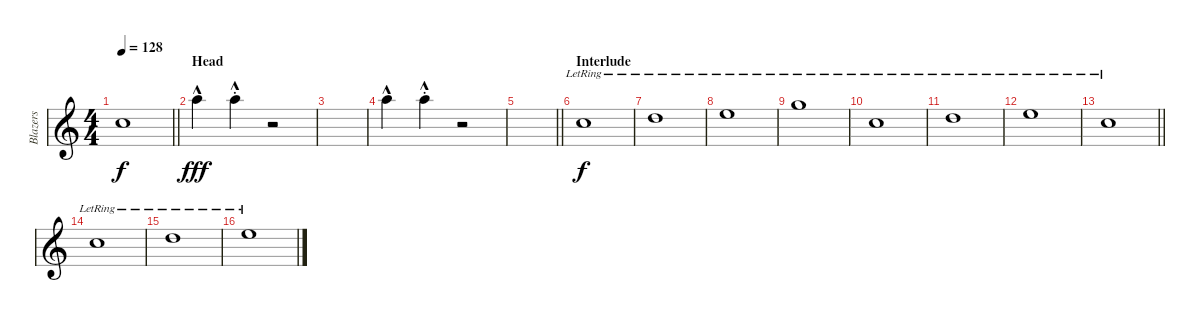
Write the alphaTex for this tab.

\track ("Blazers" "Blazers") {instrument overdrivenguitar}
\staff {score}
\tuning (E4 B3 G3 D3 A2 E2) {hide}
\ts (4 4)
\tempo 128
\clef g2
\barLineRight lightlight
\ks c
1.2.1{dy f} |
\section ("" "Head")
5.1{hac}.4{dy fff} 5.1{hac st}.4 r.2 |
|
5.1{hac}.4 5.1{hac st}.4 r.2 |
\barLineRight lightlight
|
\section ("" "Interlude")
1.2{lr}.1{dy f} |
3.2{lr}.1 |
0.1{lr}.1 |
3.1{lr}.1 |
1.2{lr}.1 |
3.2{lr}.1 |
0.1{lr}.1 |
\barLineRight lightlight
1.2{lr}.1 |
1.2{lr}.1 |
3.2{lr}.1 |
0.1{lr}.1
